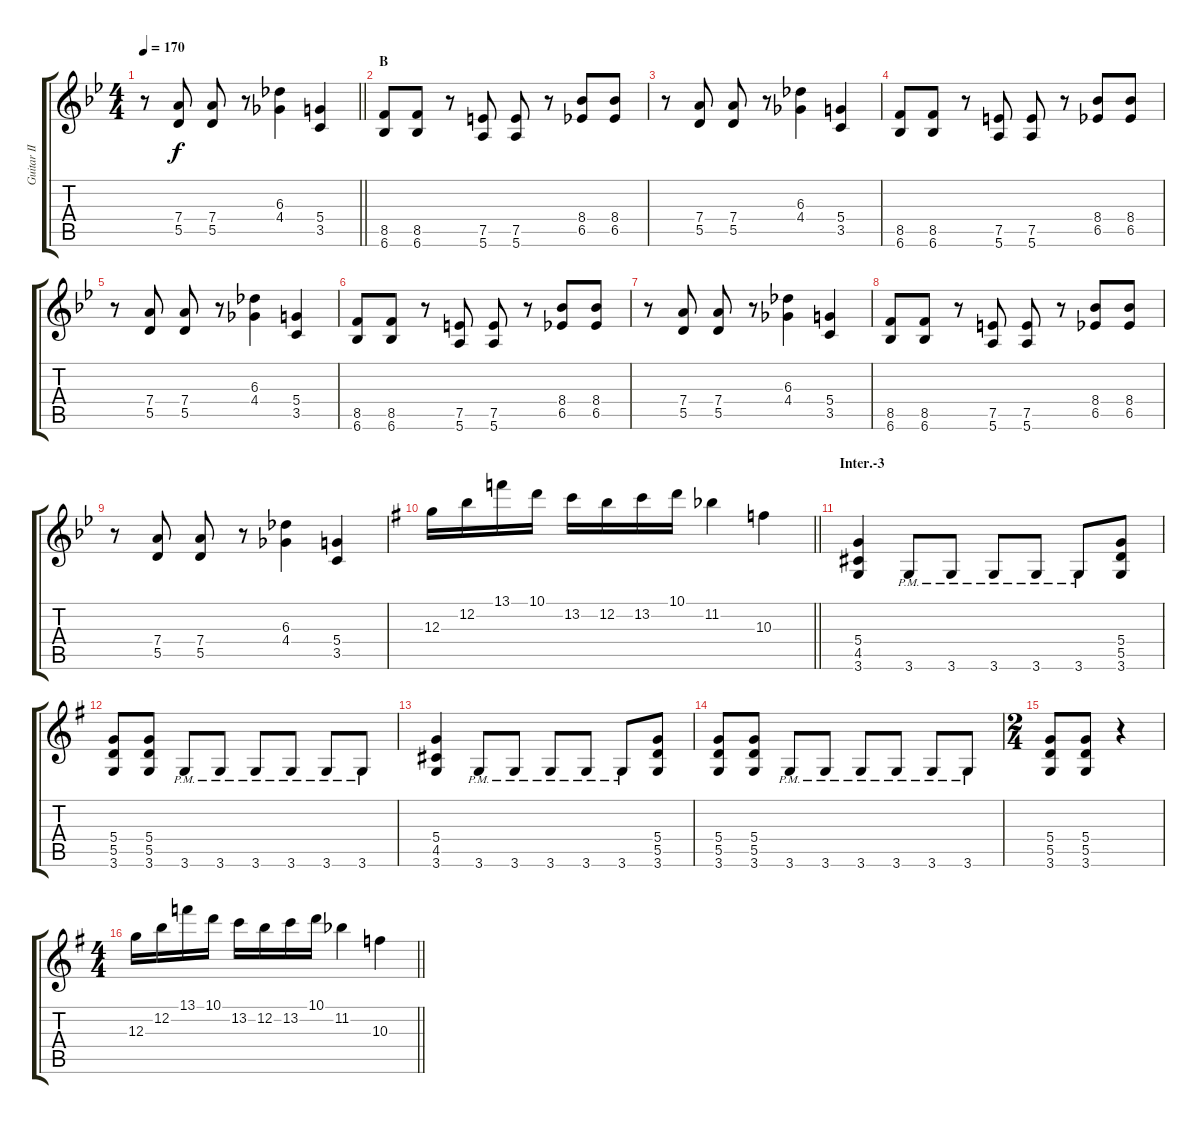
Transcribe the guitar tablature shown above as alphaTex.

\track ("Guitar II (Kawaguchi Norimi/\"Christina\")" "Guitar II ") {instrument overdrivenguitar}
\staff {score tabs}
\tuning (E4 B3 G3 D3 A2 E2) {hide}
\ts (4 4)
\tempo 170
\clef g2
\barLineRight lightlight
\ks bb
r.8{dy f} (7.4 5.5).8 (7.4 5.5).8 r.8 (6.3 4.4).4 (5.4 3.5).4 |
\section ("" "B")
(8.5 6.6).8 (8.5 6.6).8 r.8 (7.5 5.6).8 (7.5 5.6).8 r.8 (8.4 6.5).8 (8.4 6.5).8 |
r.8 (7.4 5.5).8 (7.4 5.5).8 r.8 (6.3 4.4).4 (5.4 3.5).4 |
(8.5 6.6).8 (8.5 6.6).8 r.8 (7.5 5.6).8 (7.5 5.6).8 r.8 (8.4 6.5).8 (8.4 6.5).8 |
r.8 (7.4 5.5).8 (7.4 5.5).8 r.8 (6.3 4.4).4 (5.4 3.5).4 |
(8.5 6.6).8 (8.5 6.6).8 r.8 (7.5 5.6).8 (7.5 5.6).8 r.8 (8.4 6.5).8 (8.4 6.5).8 |
r.8 (7.4 5.5).8 (7.4 5.5).8 r.8 (6.3 4.4).4 (5.4 3.5).4 |
(8.5 6.6).8 (8.5 6.6).8 r.8 (7.5 5.6).8 (7.5 5.6).8 r.8 (8.4 6.5).8 (8.4 6.5).8 |
r.8 (7.4 5.5).8 (7.4 5.5).8 r.8 (6.3 4.4).4 (5.4 3.5).4 |
\barLineRight lightlight
\ks g
12.3.16 12.2.16 13.1.16 10.1.16 13.2.16 12.2.16 13.2.16 10.1.16 11.2{acc b}.4 10.3.4 |
\section ("" "Inter.-3")
(5.4 4.5 3.6).4 3.6{pm}.8 3.6{pm}.8 3.6{pm}.8 3.6{pm}.8 3.6{pm}.8 (5.4 5.5 3.6).8 |
(5.4 5.5 3.6).8 (5.4 5.5 3.6).8 3.6{pm}.8 3.6{pm}.8 3.6{pm}.8 3.6{pm}.8 3.6{pm}.8 3.6{pm}.8 |
(5.4 4.5 3.6).4 3.6{pm}.8 3.6{pm}.8 3.6{pm}.8 3.6{pm}.8 3.6{pm}.8 (5.4 5.5 3.6).8 |
(5.4 5.5 3.6).8 (5.4 5.5 3.6).8 3.6{pm}.8 3.6{pm}.8 3.6{pm}.8 3.6{pm}.8 3.6{pm}.8 3.6{pm}.8 |
\ts (2 4)
(5.4 5.5 3.6).8 (5.4 5.5 3.6).8 r.4 |
\ts (4 4)
\barLineRight lightlight
12.3.16 12.2.16 13.1.16 10.1.16 13.2.16 12.2.16 13.2.16 10.1.16 11.2{acc b}.4 10.3.4
